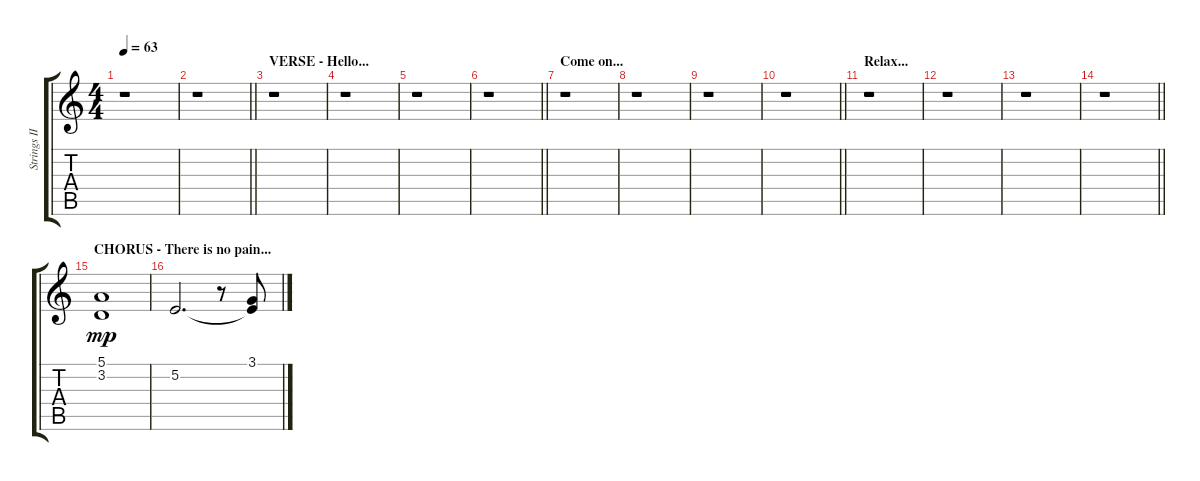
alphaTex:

\track ("Strings II (NY Orchestra)" "Strings II") {instrument stringensemble1}
\staff {score tabs}
\tuning (E4 B3 G3 D3 A2 E2) {hide}
\ts (4 4)
\tempo 63
\clef g2
\ks c
r.1{dy mp instrument stringensemble1} |
\barLineRight lightlight
r.1 |
\section ("" "VERSE - Hello...")
r.1 |
r.1 |
r.1 |
\barLineRight lightlight
r.1 |
\section ("" "Come on...")
r.1 |
r.1 |
r.1 |
\barLineRight lightlight
r.1 |
\section ("" "Relax...")
r.1 |
r.1 |
r.1 |
\barLineRight lightlight
r.1 |
\section ("" "CHORUS - There is no pain...")
(5.1 3.2).1 |
5.2.2{d} r.8 (3.1 5.2{t}).8
